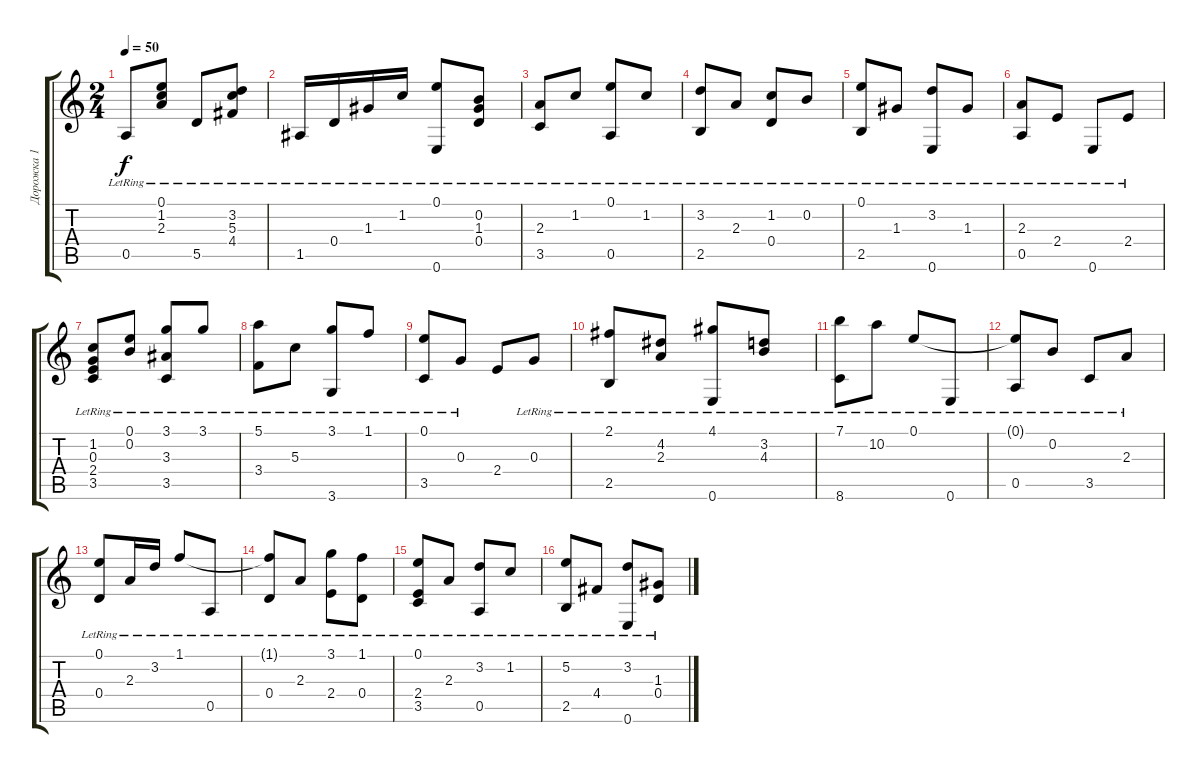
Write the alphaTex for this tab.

\track ("Дорожка 1" "Дорожка 1") {instrument acousticguitarnylon}
\staff {score tabs}
\tuning (E4 B3 G3 D3 A2 E2) {hide}
\ts (2 4)
\tempo 50
\clef g2
\ks c
0.5{lr}.8{dy f instrument acousticguitarnylon} (0.1{lr} 1.2{lr} 2.3{lr}).8 5.5{lr}.8 (3.2{lr} 5.3{lr} 4.4{lr}).8 |
1.5{lr}.16 0.4{lr}.16 1.3{lr}.16 1.2{lr}.16 (0.1{lr} 0.6{lr}).8 (0.2{lr} 1.3{lr} 0.4{lr}).8 |
(2.3{lr} 3.5{lr}).8 1.2{lr}.8 (0.1{lr} 0.5{lr}).8 1.2{lr}.8 |
(3.2{lr} 2.5{lr}).8 2.3{lr}.8 (1.2{lr} 0.4{lr}).8 0.2{lr}.8 |
(0.1{lr} 2.5{lr}).8 1.3{lr}.8 (3.2{lr} 0.6{lr}).8 1.3{lr}.8 |
(2.3{lr} 0.5{lr}).8 2.4{lr}.8 0.6{lr}.8 2.4{lr}.8 |
(1.2{lr} 0.3{lr} 2.4{lr} 3.5{lr}).8 (0.1{lr} 0.2).8 (3.1{lr} 3.3{lr} 3.5{lr}).8 3.1{lr}.8 |
(5.1{lr} 3.4{lr}).8 5.3{lr}.8 (3.1{lr} 3.6{lr}).8 1.1{lr}.8 |
(0.1{lr} 3.5{lr}).8 0.3{lr}.8 2.4.8 0.3{lr}.8 |
(2.1{lr} 2.5{lr}).8 (4.2{lr} 2.3{lr}).8 (4.1{lr} 0.6{lr}).8 (3.2{lr} 4.3{lr}).8 |
(7.1{lr} 8.6{lr}).8 10.2{lr}.8 0.1{lr}.8 0.6{lr}.8 |
(0.1{t} 0.5{lr}).8 0.2{lr}.8 3.5{lr}.8 2.3{lr}.8 |
(0.1{lr} 0.4{lr}).8 2.3{lr}.16 3.2{lr}.16 1.1{lr}.8 0.5{lr}.8 |
(1.1{t} 0.4{lr}).8 2.3{lr}.8 (3.1{lr} 2.4).8 (1.1{lr} 0.4).8 |
(0.1{lr} 2.4{lr} 3.5).8 2.3{lr}.8 (3.2{lr} 0.5{lr}).8 1.2{lr}.8 |
(5.2{lr} 2.5{lr}).8 4.4{lr}.8 (3.2{lr} 0.6{lr}).8 (1.3{lr} 0.4{lr}).8
